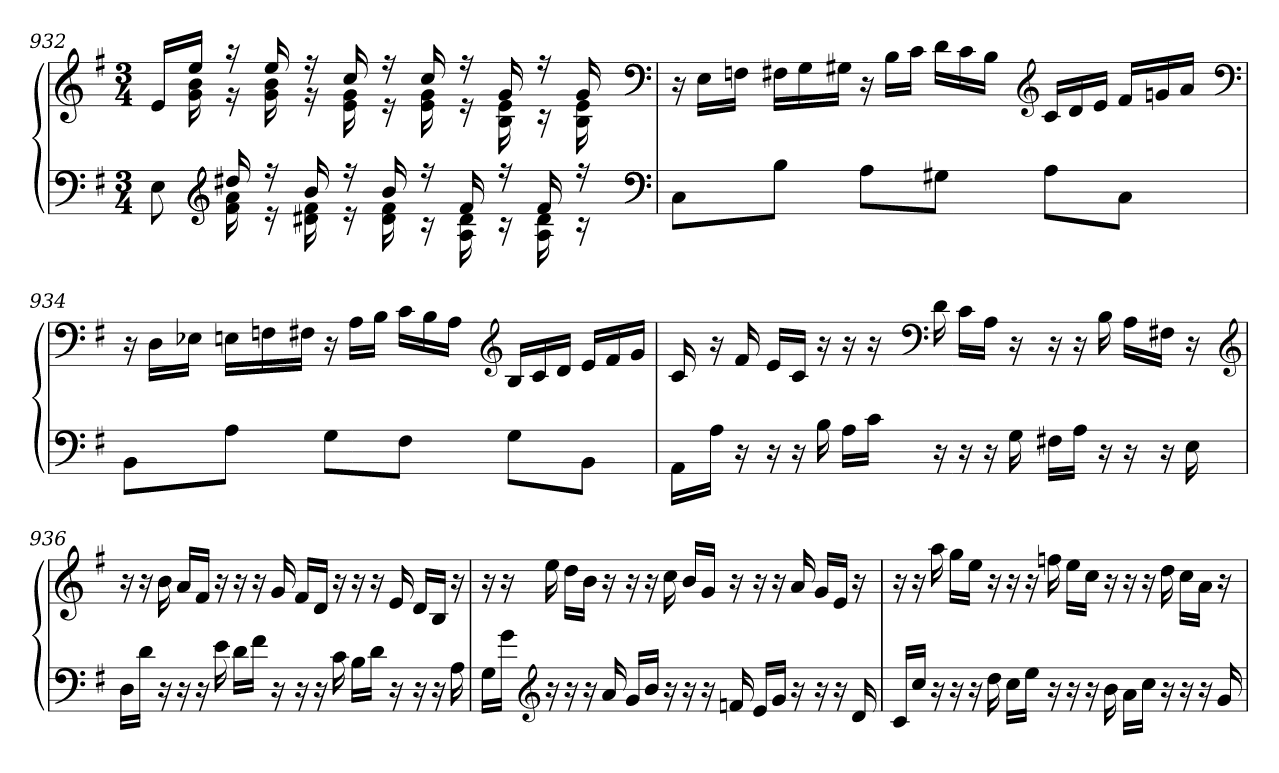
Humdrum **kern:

**kern	**kern
*part1	*part1
*staff2	*staff1
*clefF4	*clefG2
*k[f#]	*k[f#]
*G:	*G:
*M3/4	*M3/4
=932	=932
*^	*^
8E\	8ryy	16e/LL	16ryy
.	.	16ee/JJ	16g\ 16b\
*clefG2	*	*	*
16dd#X/	16f#\ 16a\	16r	16r
16r	16r	16ee/	16g\ 16b\
16b/	16d#X\ 16f#\	16r	16r
16r	16r	16cc/	16e\ 16g\
16b/	16d#\ 16f#\	16r	16r
16r	16r	16cc/	16e\ 16g\
16f#/	16A\ 16d#\	16r	16r
16r	16r	16g/	16B\ 16e\
16f#/	16A\ 16d#\	16r	16r
16r	16r	16g/	16B\ 16e\
*v	*v	*	*
*	*v	*v
*clefF4	*clefF4
!!LO:LB:g=z
=933	=933
*	*Xtuplet
8C\L	24r
.	24E\LL
.	24Fn\JJ
8B\J	24F#X\LL
.	24G\
.	24G#X\JJ
8A\L	24r
.	24B\LL
.	24c\JJ
8G#X\J	24d\LL
.	24c\
.	24B\JJ
*	*clefG2
8A\L	24c/LL
.	24d/
.	24e/JJ
8C\J	24f#/LL
.	24gn/
.	24a/JJ
*	*clefF4
=934	=934
8BB\L	24r
.	24D\LL
.	24E-X\JJ
8A\J	24En\LL
.	24Fn\
.	24F#X\JJ
8G\L	24r
.	24A\LL
.	24B\JJ
8F#\J	24c\LL
.	24B\
.	24A\JJ
*	*clefG2
8G\L	24B/LL
.	24c/
.	24d/JJ
8BB\J	24e/LL
.	24f#/
.	24g/JJ
!!LO:LB:g=z
=935	=935
*Xtuplet	*
24AA\LL	24c/
24A\JJ	24r
24r	24f#/
24r	24e/LL
24r	24c/JJ
24B\	24r
24A\LL	24r
24c\JJ	24r
*	*clefF4
24r	24d\
24r	24c\LL
24r	24A\JJ
24G\	24r
24F#X\LL	24r
24A\JJ	24r
24r	24B\
24r	24A\LL
24r	24F#X\JJ
24E\	24r
*	*clefG2
=936	=936
24D\LL	24r
24d\JJ	24r
24r	24b\
24r	24a/LL
24r	24f#/JJ
24e\	24r
24d\LL	24r
24f#\JJ	24r
24r	24g/
24r	24f#/LL
24r	24d/JJ
24c\	24r
24B\LL	24r
24d\JJ	24r
24r	24e/
24r	24d/LL
24r	24B/JJ
24A\	24r
=937	=937
24G\LL	24r
24g\JJ	24r
*clefG2	*
24r	24ee\
24r	24dd\LL
24r	24b\JJ
24a/	24r
24g/LL	24r
24b/JJ	24r
24r	24cc\
24r	24b/LL
24r	24g/JJ
24fn/	24r
24e/LL	24r
24g/JJ	24r
24r	24a/
24r	24g/LL
24r	24e/JJ
24d/	24r
!!LO:LB:g=z
=938	=938
24c/LL	24r
24cc/JJ	24r
24r	24aa\
24r	24gg\LL
24r	24ee\JJ
24dd\	24r
24cc\LL	24r
24ee\JJ	24r
24r	24ffn\
24r	24ee\LL
24r	24cc\JJ
24b\	24r
24a\LL	24r
24cc\JJ	24r
24r	24dd\
24r	24cc\LL
24r	24a\JJ
24g/	24r
=	=
*-	*-
